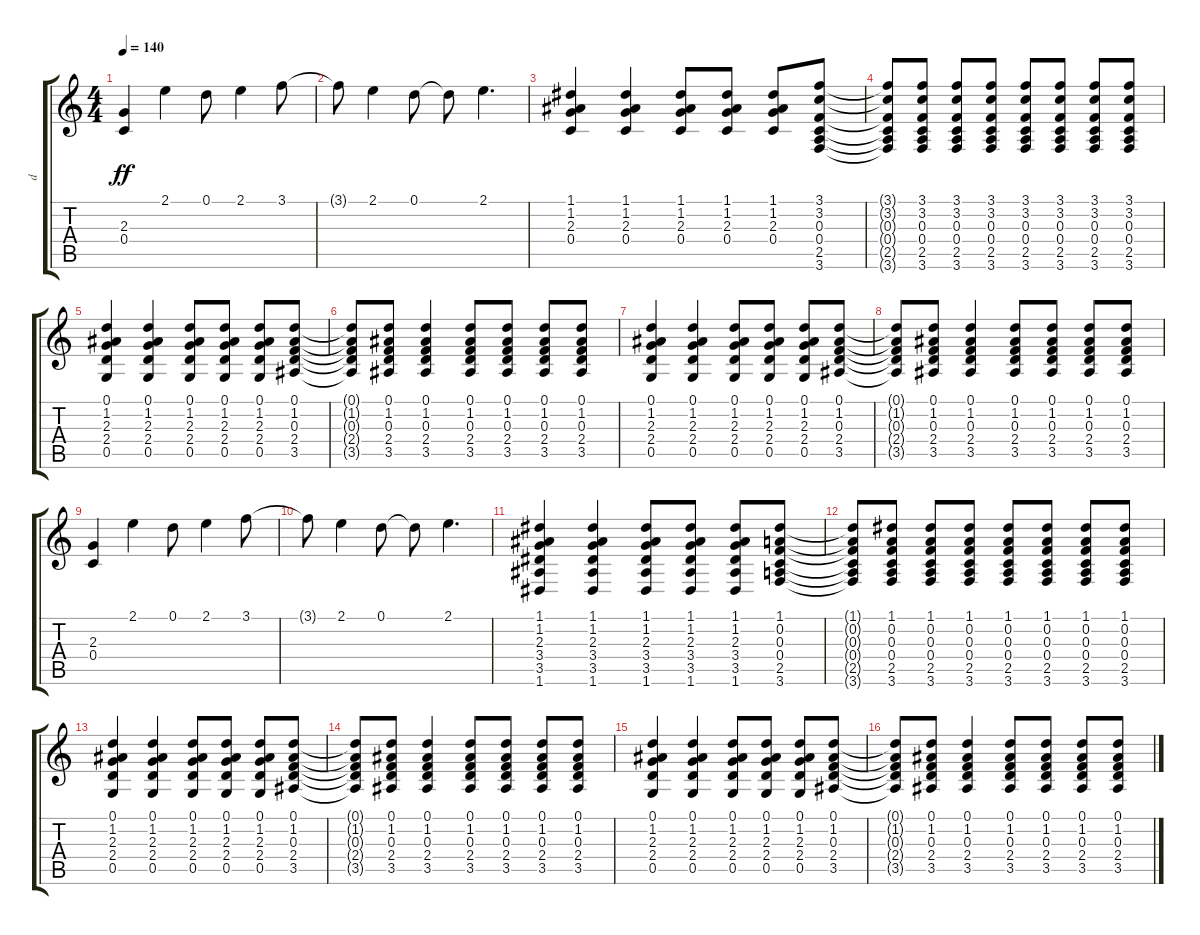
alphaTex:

\track ("d" "d") {instrument distortionguitar}
\staff {score tabs}
\tuning (D4 A3 F3 C3 G2 D2) {hide}
\ts (4 4)
\tempo 140
\clef g2
\ks c
(2.3 0.4).4{dy ff} 2.1.4 0.1.8 2.1.4 3.1.8 |
3.1{t}.8 2.1.4 0.1.8 0.1{t}.8 2.1.4{d} |
(1.1 1.2 2.3 0.4).4 (1.1 1.2 2.3 0.4).4 (1.1 1.2 2.3 0.4).8 (1.1 1.2 2.3 0.4).8 (1.1 1.2 2.3 0.4).8 (3.1 3.2 0.3 0.4 2.5 3.6).8 |
(3.1{t} 3.2{t} 0.3{t} 0.4{t} 2.5{t} 3.6{t}).8 (3.1 3.2 0.3 0.4 2.5 3.6).8 (3.1 3.2 0.3 0.4 2.5 3.6).8 (3.1 3.2 0.3 0.4 2.5 3.6).8 (3.1 3.2 0.3 0.4 2.5 3.6).8 (3.1 3.2 0.3 0.4 2.5 3.6).8 (3.1 3.2 0.3 0.4 2.5 3.6).8 (3.1 3.2 0.3 0.4 2.5 3.6).8 |
(0.1 1.2 2.3 2.4 0.5).4 (0.1 1.2 2.3 2.4 0.5).4 (0.1 1.2 2.3 2.4 0.5).8 (0.1 1.2 2.3 2.4 0.5).8 (0.1 1.2 2.3 2.4 0.5).8 (0.1 1.2 0.3 2.4 3.5).8 |
(0.1{t} 1.2{t} 0.3{t} 2.4{t} 3.5{t}).8 (0.1 1.2 0.3 2.4 3.5).8 (0.1 1.2 0.3 2.4 3.5).4 (0.1 1.2 0.3 2.4 3.5).8 (0.1 1.2 0.3 2.4 3.5).8 (0.1 1.2 0.3 2.4 3.5).8 (0.1 1.2 0.3 2.4 3.5).8 |
(0.1 1.2 2.3 2.4 0.5).4 (0.1 1.2 2.3 2.4 0.5).4 (0.1 1.2 2.3 2.4 0.5).8 (0.1 1.2 2.3 2.4 0.5).8 (0.1 1.2 2.3 2.4 0.5).8 (0.1 1.2 0.3 2.4 3.5).8 |
(0.1{t} 1.2{t} 0.3{t} 2.4{t} 3.5{t}).8 (0.1 1.2 0.3 2.4 3.5).8 (0.1 1.2 0.3 2.4 3.5).4 (0.1 1.2 0.3 2.4 3.5).8 (0.1 1.2 0.3 2.4 3.5).8 (0.1 1.2 0.3 2.4 3.5).8 (0.1 1.2 0.3 2.4 3.5).8 |
(2.3 0.4).4 2.1.4 0.1.8 2.1.4 3.1.8 |
3.1{t}.8 2.1.4 0.1.8 0.1{t}.8 2.1.4{d} |
(1.1 1.2 2.3 3.4 3.5 1.6).4 (1.1 1.2 2.3 3.4 3.5 1.6).4 (1.1 1.2 2.3 3.4 3.5 1.6).8 (1.1 1.2 2.3 3.4 3.5 1.6).8 (1.1 1.2 2.3 3.4 3.5 1.6).8 (1.1 0.2 0.3 0.4 2.5 3.6).8 |
(1.1{t} 0.2{t} 0.3{t} 0.4{t} 2.5{t} 3.6{t}).8 (1.1 0.2 0.3 0.4 2.5 3.6).8 (1.1 0.2 0.3 0.4 2.5 3.6).8 (1.1 0.2 0.3 0.4 2.5 3.6).8 (1.1 0.2 0.3 0.4 2.5 3.6).8 (1.1 0.2 0.3 0.4 2.5 3.6).8 (1.1 0.2 0.3 0.4 2.5 3.6).8 (1.1 0.2 0.3 0.4 2.5 3.6).8 |
(0.1 1.2 2.3 2.4 0.5).4 (0.1 1.2 2.3 2.4 0.5).4 (0.1 1.2 2.3 2.4 0.5).8 (0.1 1.2 2.3 2.4 0.5).8 (0.1 1.2 2.3 2.4 0.5).8 (0.1 1.2 0.3 2.4 3.5).8 |
(0.1{t} 1.2{t} 0.3{t} 2.4{t} 3.5{t}).8 (0.1 1.2 0.3 2.4 3.5).8 (0.1 1.2 0.3 2.4 3.5).4 (0.1 1.2 0.3 2.4 3.5).8 (0.1 1.2 0.3 2.4 3.5).8 (0.1 1.2 0.3 2.4 3.5).8 (0.1 1.2 0.3 2.4 3.5).8 |
(0.1 1.2 2.3 2.4 0.5).4 (0.1 1.2 2.3 2.4 0.5).4 (0.1 1.2 2.3 2.4 0.5).8 (0.1 1.2 2.3 2.4 0.5).8 (0.1 1.2 2.3 2.4 0.5).8 (0.1 1.2 0.3 2.4 3.5).8 |
(0.1{t} 1.2{t} 0.3{t} 2.4{t} 3.5{t}).8 (0.1 1.2 0.3 2.4 3.5).8 (0.1 1.2 0.3 2.4 3.5).4 (0.1 1.2 0.3 2.4 3.5).8 (0.1 1.2 0.3 2.4 3.5).8 (0.1 1.2 0.3 2.4 3.5).8 (0.1 1.2 0.3 2.4 3.5).8
